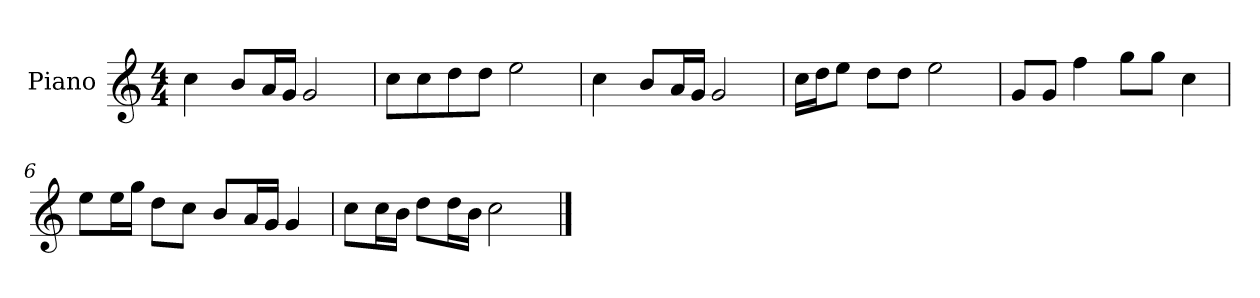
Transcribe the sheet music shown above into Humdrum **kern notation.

**kern
*part1
*staff1
*I"Piano
*I'P-no
*clefG2
*k[]
*M4/4
*MM90
=1
4cc\
8b/L
16a/L
16g/JJ
2g/
=2
8cc\L
8cc\
8dd\
8dd\J
2ee\
=3
4cc\
8b/L
16a/L
16g/JJ
2g/
=4
16cc\LL
16dd\J
8ee\J
8dd\L
8dd\J
2ee\
=5
8g/L
8g/J
4ff\
8gg\L
8gg\J
4cc\
=6
8ee\L
16ee\L
16gg\JJ
8dd\L
8cc\J
8b/L
16a/L
16g/JJ
4g/
!!LO:LB:g=z
=7
8cc\L
16cc\L
16b\JJ
8dd\L
16dd\L
16b\JJ
2cc\
==
*-
